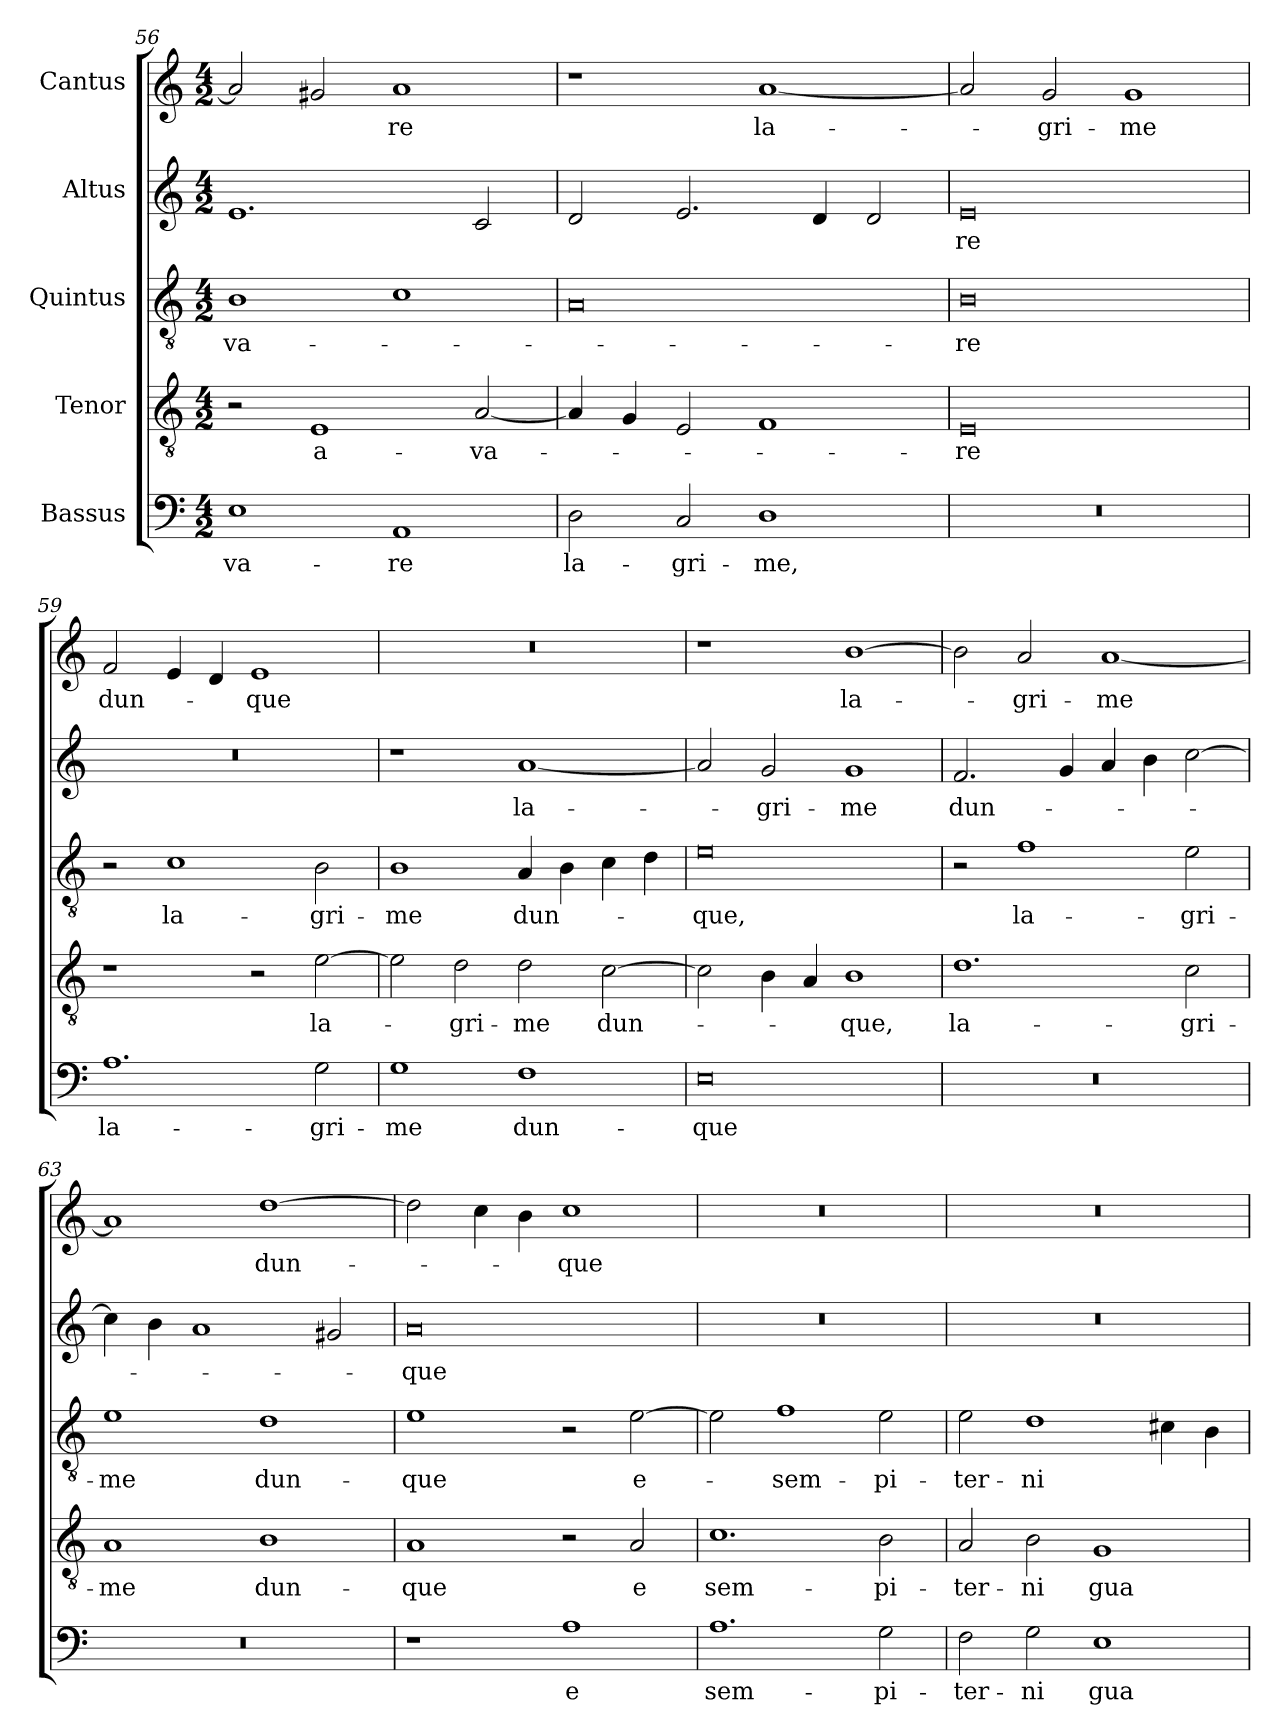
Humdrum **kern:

**kern	**text	**kern	**text	**kern	**text	**kern	**text	**kern	**text
*part5	*part5	*part4	*part4	*part3	*part3	*part2	*part2	*part1	*part1
*staff5	*staff5	*staff4	*staff4	*staff3	*staff3	*staff2	*staff2	*staff1	*staff1
*I"Bassus	*	*I"Tenor	*	*I"Quintus	*	*I"Altus	*	*I"Cantus	*
*clefF4	*	*clefGv2	*	*clefGv2	*	*clefG2	*	*clefG2	*
*k[]	*	*k[]	*	*k[]	*	*k[]	*	*k[]	*
*M4/2	*	*M4/2	*	*M4/2	*	*M4/2	*	*M4/2	*
=56	=56	=56	=56	=56	=56	=56	=56	=56	=56
1E\	-va-	2r	.	1B\	-va-	1.e/	.	2a/]	.
.	.	1E/	a-	.	.	.	.	2g#X/	.
1AA/	-re	.	.	1c\	.	.	.	1a/	-re
.	.	[2A/	-va-	.	.	2c/	.	.	.
=57	=57	=57	=57	=57	=57	=57	=57	=57	=57
2D\	la-	4A/]	.	0A/	.	2d/	.	1r	.
.	.	4G/	.	.	.	.	.	.	.
2C/	-gri-	2E/	.	.	.	2.e/	.	.	.
1D\	-me,	1F/	.	.	.	.	.	[1a/	la-
.	.	.	.	.	.	4d/	.	.	.
.	.	.	.	.	.	2d/	.	.	.
=58	=58	=58	=58	=58	=58	=58	=58	=58	=58
0r	.	0E/	-re	0B\	-re	0e/	-re	2a/]	.
.	.	.	.	.	.	.	.	2g/	-gri-
.	.	.	.	.	.	.	.	1g/	-me
=59	=59	=59	=59	=59	=59	=59	=59	=59	=59
1.A\	la-	1r	.	2r	.	0r	.	2f/	dun-
.	.	.	.	1c\	la-	.	.	4e/	.
.	.	.	.	.	.	.	.	4d/	.
.	.	2r	.	.	.	.	.	1e/	-que
2G\	-gri-	[2e\	la-	2B\	-gri-	.	.	.	.
=60	=60	=60	=60	=60	=60	=60	=60	=60	=60
1G\	-me	2e\]	.	1B\	-me	1r	.	0r	.
.	.	2d\	-gri-	.	.	.	.	.	.
1F\	dun-	2d\	-me	4A/	dun-	[1a/	la-	.	.
.	.	.	.	4B\	.	.	.	.	.
.	.	[2c\	dun-	4c\	.	.	.	.	.
.	.	.	.	4d\	.	.	.	.	.
=61	=61	=61	=61	=61	=61	=61	=61	=61	=61
0E\	-que	2c\]	.	0e\	-que,	2a/]	.	1r	.
.	.	4B\	.	.	.	2g/	-gri-	.	.
.	.	4A/	.	.	.	.	.	.	.
.	.	1B\	-que,	.	.	1g/	-me	[1b\	la-
=62	=62	=62	=62	=62	=62	=62	=62	=62	=62
0r	.	1.d\	la-	2r	.	2.f/	dun-	2b\]	.
.	.	.	.	1f\	la-	.	.	2a/	-gri-
.	.	.	.	.	.	4g/	.	.	.
.	.	.	.	.	.	4a/	.	[1a/	-me
.	.	.	.	.	.	4b\	.	.	.
.	.	2c\	-gri-	2e\	-gri-	[2cc\	.	.	.
=63	=63	=63	=63	=63	=63	=63	=63	=63	=63
0r	.	1A/	-me	1e\	-me	4cc\]	.	1a/]	.
.	.	.	.	.	.	4b\	.	.	.
.	.	.	.	.	.	1a/	.	.	.
.	.	1B\	dun-	1d\	dun-	.	.	[1dd\	dun-
.	.	.	.	.	.	2g#X/	.	.	.
=64	=64	=64	=64	=64	=64	=64	=64	=64	=64
1r	.	1A/	-que	1e\	-que	0a/	-que	2dd\]	.
.	.	.	.	.	.	.	.	4cc\	.
.	.	.	.	.	.	.	.	4b\	.
1A\	e	2r	.	2r	.	.	.	1cc\	-que
.	.	2A/	e	[2e\	e-	.	.	.	.
=65	=65	=65	=65	=65	=65	=65	=65	=65	=65
1.A\	sem-	1.c\	sem-	2e\]	.	0r	.	0r	.
.	.	.	.	1f\	-sem-	.	.	.	.
2G\	-pi-	2B\	-pi-	2e\	-pi-	.	.	.	.
=66	=66	=66	=66	=66	=66	=66	=66	=66	=66
2F\	-ter-	2A/	-ter-	2e\	-ter-	0r	.	0r	.
2G\	-ni	2B\	-ni	1d\	-ni	.	.	.	.
1E\	gua-	1G/	gua-	.	.	.	.	.	.
.	.	.	.	4c#X\	.	.	.	.	.
.	.	.	.	4B\	.	.	.	.	.
=	=	=	=	=	=	=	=	=	=
*-	*-	*-	*-	*-	*-	*-	*-	*-	*-
